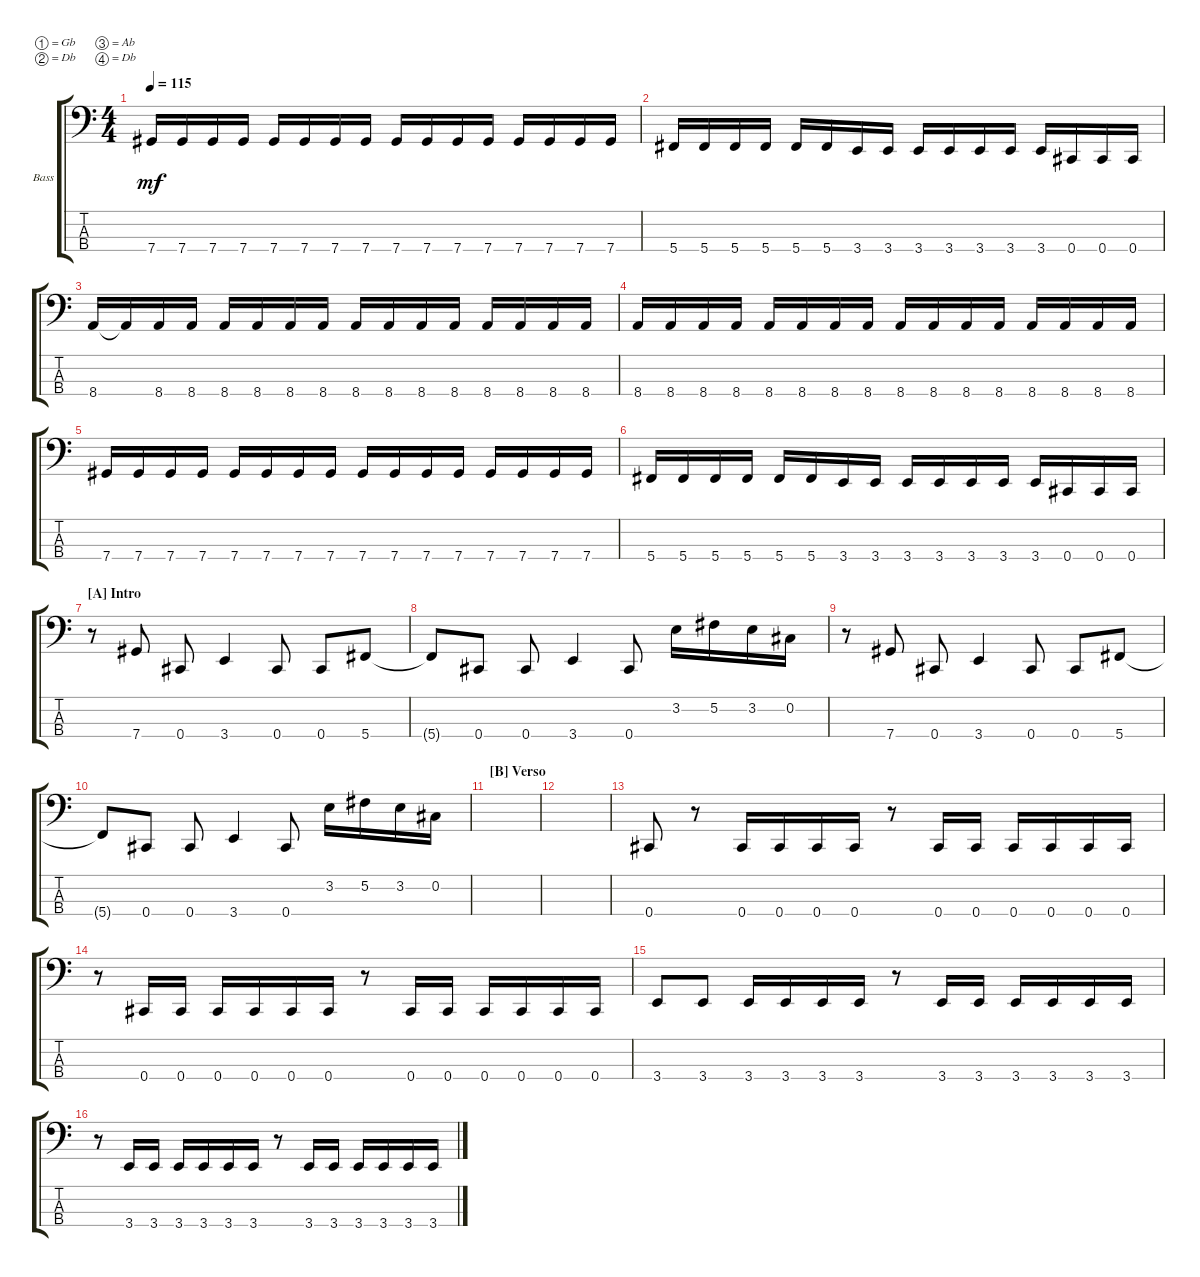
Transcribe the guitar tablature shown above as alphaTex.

\defaultSystemsLayout 4
\bracketExtendMode groupsimilarinstruments
\firstSystemTrackNameOrientation horizontal
\otherSystemsTrackNameOrientation horizontal
\track ("Bass" "Bass") {multiBarRest instrument electricbassfinger}
\staff {score tabs}
\tuning (Gb2 Db2 Ab1 Db1)
\ts (4 4)
\tempo 115
\clef f4
\ks c
7.4.16{dy mf} 7.4.16 7.4.16 7.4.16 7.4.16 7.4.16 7.4.16 7.4.16 7.4.16 7.4.16 7.4.16 7.4.16 7.4.16 7.4.16 7.4.16 7.4.16 |
5.4.16 5.4.16 5.4.16 5.4.16 5.4.16 5.4.16 3.4.16 3.4.16 3.4.16 3.4.16 3.4.16 3.4.16 3.4.16 0.4.16 0.4.16 0.4.16 |
8.4.16 8.4{t}.16 8.4.16 8.4.16 8.4.16 8.4.16 8.4.16 8.4.16 8.4.16 8.4.16 8.4.16 8.4.16 8.4.16 8.4.16 8.4.16 8.4.16 |
8.4.16 8.4.16 8.4.16 8.4.16 8.4.16 8.4.16 8.4.16 8.4.16 8.4.16 8.4.16 8.4.16 8.4.16 8.4.16 8.4.16 8.4.16 8.4.16 |
7.4.16 7.4.16 7.4.16 7.4.16 7.4.16 7.4.16 7.4.16 7.4.16 7.4.16 7.4.16 7.4.16 7.4.16 7.4.16 7.4.16 7.4.16 7.4.16 |
5.4.16 5.4.16 5.4.16 5.4.16 5.4.16 5.4.16 3.4.16 3.4.16 3.4.16 3.4.16 3.4.16 3.4.16 3.4.16 0.4.16 0.4.16 0.4.16 |
\section ("A" "Intro")
r.8 7.4.8 0.4.8 3.4.4 0.4.8 0.4.8 5.4.8 |
5.4{t}.8 0.4.8 0.4.8 3.4.4 0.4.8 3.2.16 5.2.16 3.2.16 0.2.16 |
r.8 7.4.8 0.4.8 3.4.4 0.4.8 0.4.8 5.4.8 |
5.4{t}.8 0.4.8 0.4.8 3.4.4 0.4.8 3.2.16 5.2.16 3.2.16 0.2.16 |
\section ("B" "Verso")
|
|
0.4.8 r.8 0.4.16 0.4.16 0.4.16 0.4.16 r.8 0.4.16 0.4.16 0.4.16 0.4.16 0.4.16 0.4.16 |
r.8 0.4.16 0.4.16 0.4.16 0.4.16 0.4.16 0.4.16 r.8 0.4.16 0.4.16 0.4.16 0.4.16 0.4.16 0.4.16 |
3.4.8 3.4.8 3.4.16 3.4.16 3.4.16 3.4.16 r.8 3.4.16 3.4.16 3.4.16 3.4.16 3.4.16 3.4.16 |
r.8 3.4.16 3.4.16 3.4.16 3.4.16 3.4.16 3.4.16 r.8 3.4.16 3.4.16 3.4.16 3.4.16 3.4.16 3.4.16
